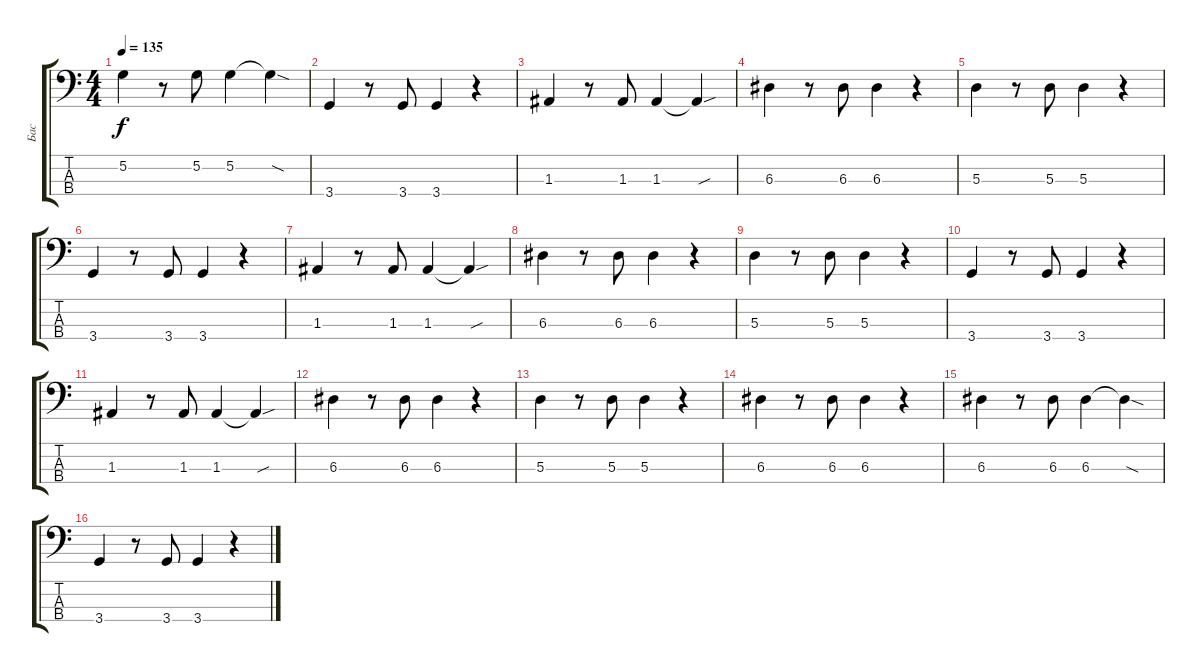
\track ("Бас" "Бас") {instrument electricbassfinger}
\staff {score tabs}
\tuning (G2 D2 A1 E1) {hide}
\ts (4 4)
\tempo 135
\clef f4
\ks c
5.2.4{dy f} r.8 5.2.8 5.2.4 5.2{sod t}.4 |
3.4.4 r.8 3.4.8 3.4.4 r.4 |
1.3.4 r.8 1.3.8 1.3.4 1.3{sou t}.4 |
6.3.4 r.8 6.3.8 6.3.4 r.4 |
5.3.4 r.8 5.3.8 5.3.4 r.4 |
3.4.4 r.8 3.4.8 3.4.4 r.4 |
1.3.4 r.8 1.3.8 1.3.4 1.3{sou t}.4 |
6.3.4 r.8 6.3.8 6.3.4 r.4 |
5.3.4 r.8 5.3.8 5.3.4 r.4 |
3.4.4 r.8 3.4.8 3.4.4 r.4 |
1.3.4 r.8 1.3.8 1.3.4 1.3{sou t}.4 |
6.3.4 r.8 6.3.8 6.3.4 r.4 |
5.3.4 r.8 5.3.8 5.3.4 r.4 |
6.3.4 r.8 6.3.8 6.3.4 r.4 |
6.3.4 r.8 6.3.8 6.3.4 6.3{sod t}.4 |
3.4.4 r.8 3.4.8 3.4.4 r.4
